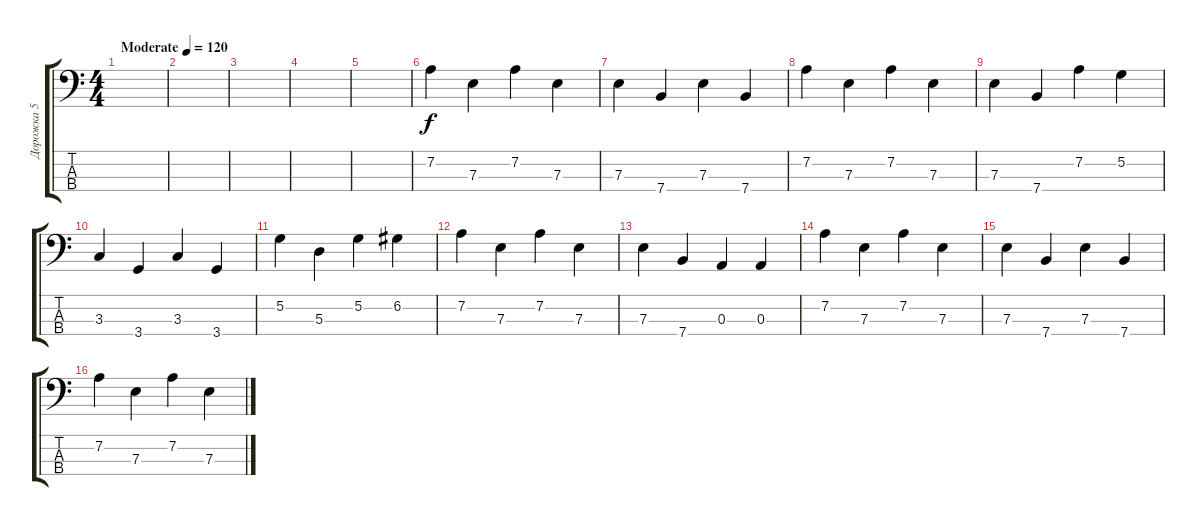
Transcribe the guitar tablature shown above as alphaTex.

\track ("Дорожка 5" "Дорожка 5") {instrument electricbassfinger}
\staff {score tabs}
\tuning (G2 D2 A1 E1) {hide}
\ts (4 4)
\tempo (120 "Moderate")
\clef f4
\ks c
|
|
|
|
|
7.2.4 7.3.4 7.2.4 7.3.4 |
7.3.4 7.4.4 7.3.4 7.4.4 |
7.2.4 7.3.4 7.2.4 7.3.4 |
7.3.4 7.4.4 7.2.4 5.2.4 |
3.3.4 3.4.4 3.3.4 3.4.4 |
5.2.4 5.3.4 5.2.4 6.2.4 |
7.2.4 7.3.4 7.2.4 7.3.4 |
7.3.4 7.4.4 0.3.4 0.3.4 |
7.2.4 7.3.4 7.2.4 7.3.4 |
7.3.4 7.4.4 7.3.4 7.4.4 |
7.2.4 7.3.4 7.2.4 7.3.4
